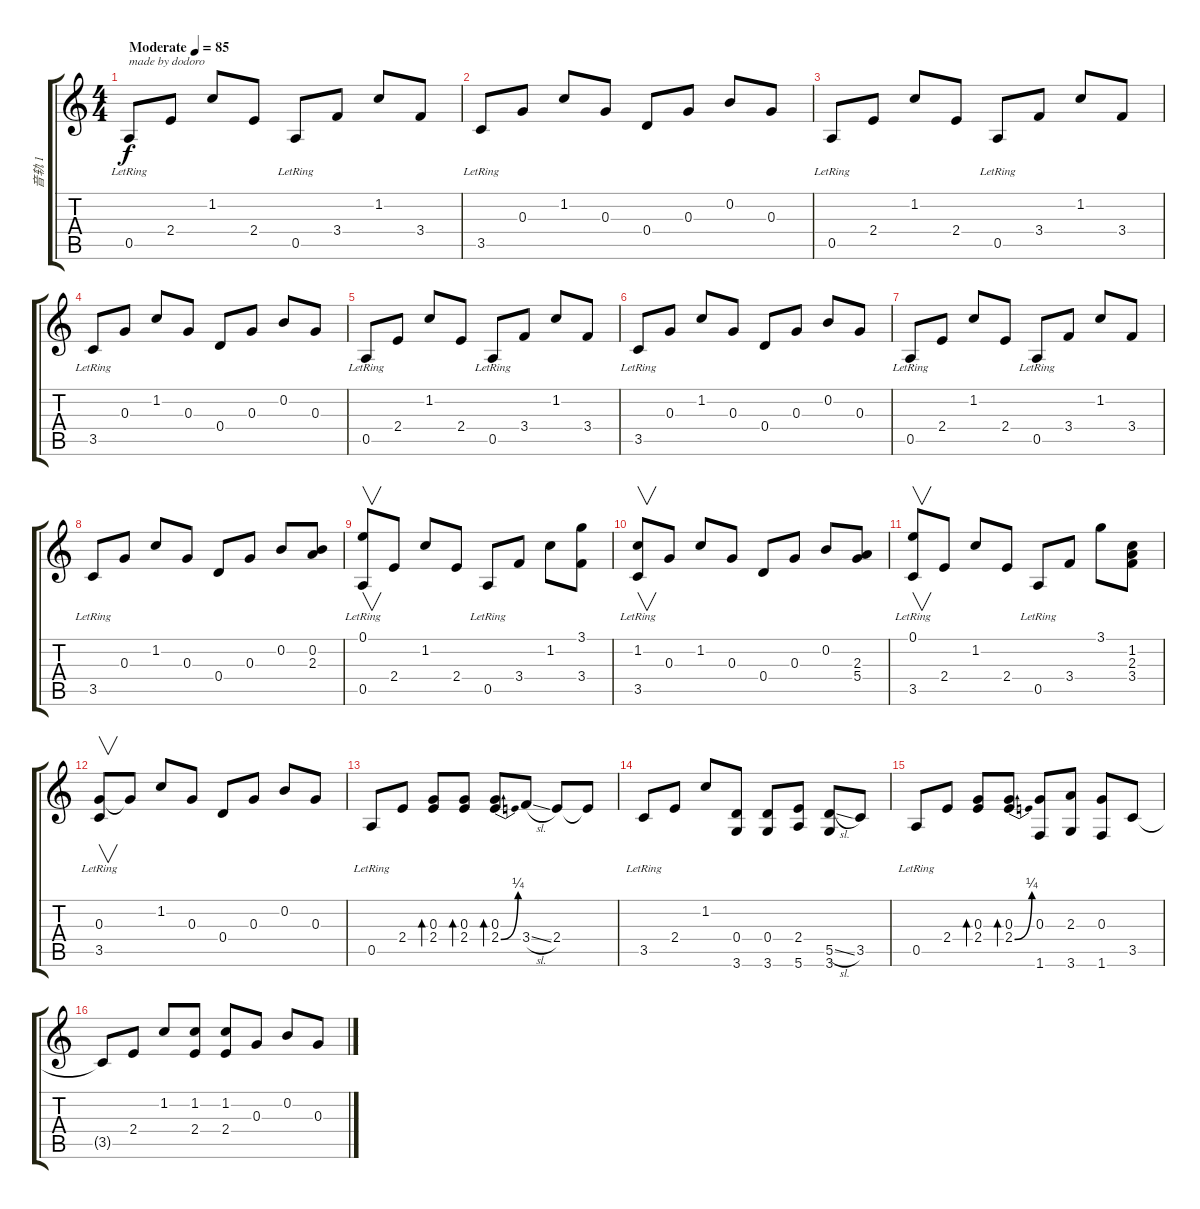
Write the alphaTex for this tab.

\track ("音轨 1" "音轨 1") {instrument acousticguitarsteel}
\staff {score tabs}
\tuning (E4 B3 G3 D3 A2 E2) {hide}
\ts (4 4)
\tempo (85 "Moderate")
\clef g2
\ks c
0.5{lr}.8{txt "made by dodoro" dy f instrument acousticguitarsteel} 2.4.8 1.2.8 2.4.8 0.5{lr}.8 3.4.8 1.2.8 3.4.8 |
3.5{lr}.8 0.3.8 1.2.8 0.3.8 0.4.8 0.3.8 0.2.8 0.3.8 |
0.5{lr}.8 2.4.8 1.2.8 2.4.8 0.5{lr}.8 3.4.8 1.2.8 3.4.8 |
3.5{lr}.8 0.3.8 1.2.8 0.3.8 0.4.8 0.3.8 0.2.8 0.3.8 |
0.5{lr}.8 2.4.8 1.2.8 2.4.8 0.5{lr}.8 3.4.8 1.2.8 3.4.8 |
3.5{lr}.8 0.3.8 1.2.8 0.3.8 0.4.8 0.3.8 0.2.8 0.3.8 |
0.5{lr}.8 2.4.8 1.2.8 2.4.8 0.5{lr}.8 3.4.8 1.2.8 3.4.8 |
3.5{lr}.8{txt ""} 0.3.8 1.2.8 0.3.8 0.4.8 0.3.8 0.2.8 (0.2 2.3).8 |
(0.1 0.5{lr}).8{v} 2.4.8 1.2.8 2.4.8 0.5{lr}.8 3.4.8 1.2.8 (3.1 3.4).8 |
(1.2 3.5{lr}).8{v} 0.3.8 1.2.8 0.3.8 0.4.8 0.3.8 0.2.8 (2.3 5.4).8 |
(0.1 3.5{lr}).8{v} 2.4.8 1.2.8 2.4.8 0.5{lr}.8 3.4.8 3.1.8 (1.2 2.3 3.4).8 |
(0.3 3.5{lr}).8{v} 0.3{t}.8 1.2.8 0.3.8 0.4.8 0.3.8 0.2.8 0.3.8 |
0.5{lr}.8 2.4.8 (0.3 2.4).8{bd 60} (0.3 2.4).8{bd 60} (0.3 2.4{be (bend 0 0 60 1)}).8{bd 60} 3.4{sl}.8 2.4.8 2.4{t}.8 |
3.5{lr}.8 2.4.8 1.2.8 (0.4 3.6).8 (0.4 3.6).8 (2.4 5.6).8 (5.5{sl} 3.6).8 3.5.8 |
0.5{lr}.8 2.4.8 (0.3 2.4).8{bd 60} (0.3 2.4{be (bend 0 0 60 1)}).8{bd 60} (0.3 1.6).8 (2.3 3.6).8 (0.3 1.6).8 3.5.8 |
3.5{t}.8 2.4.8 1.2.8 (1.2 2.4).8 (1.2 2.4).8 0.3.8 0.2.8 0.3.8
